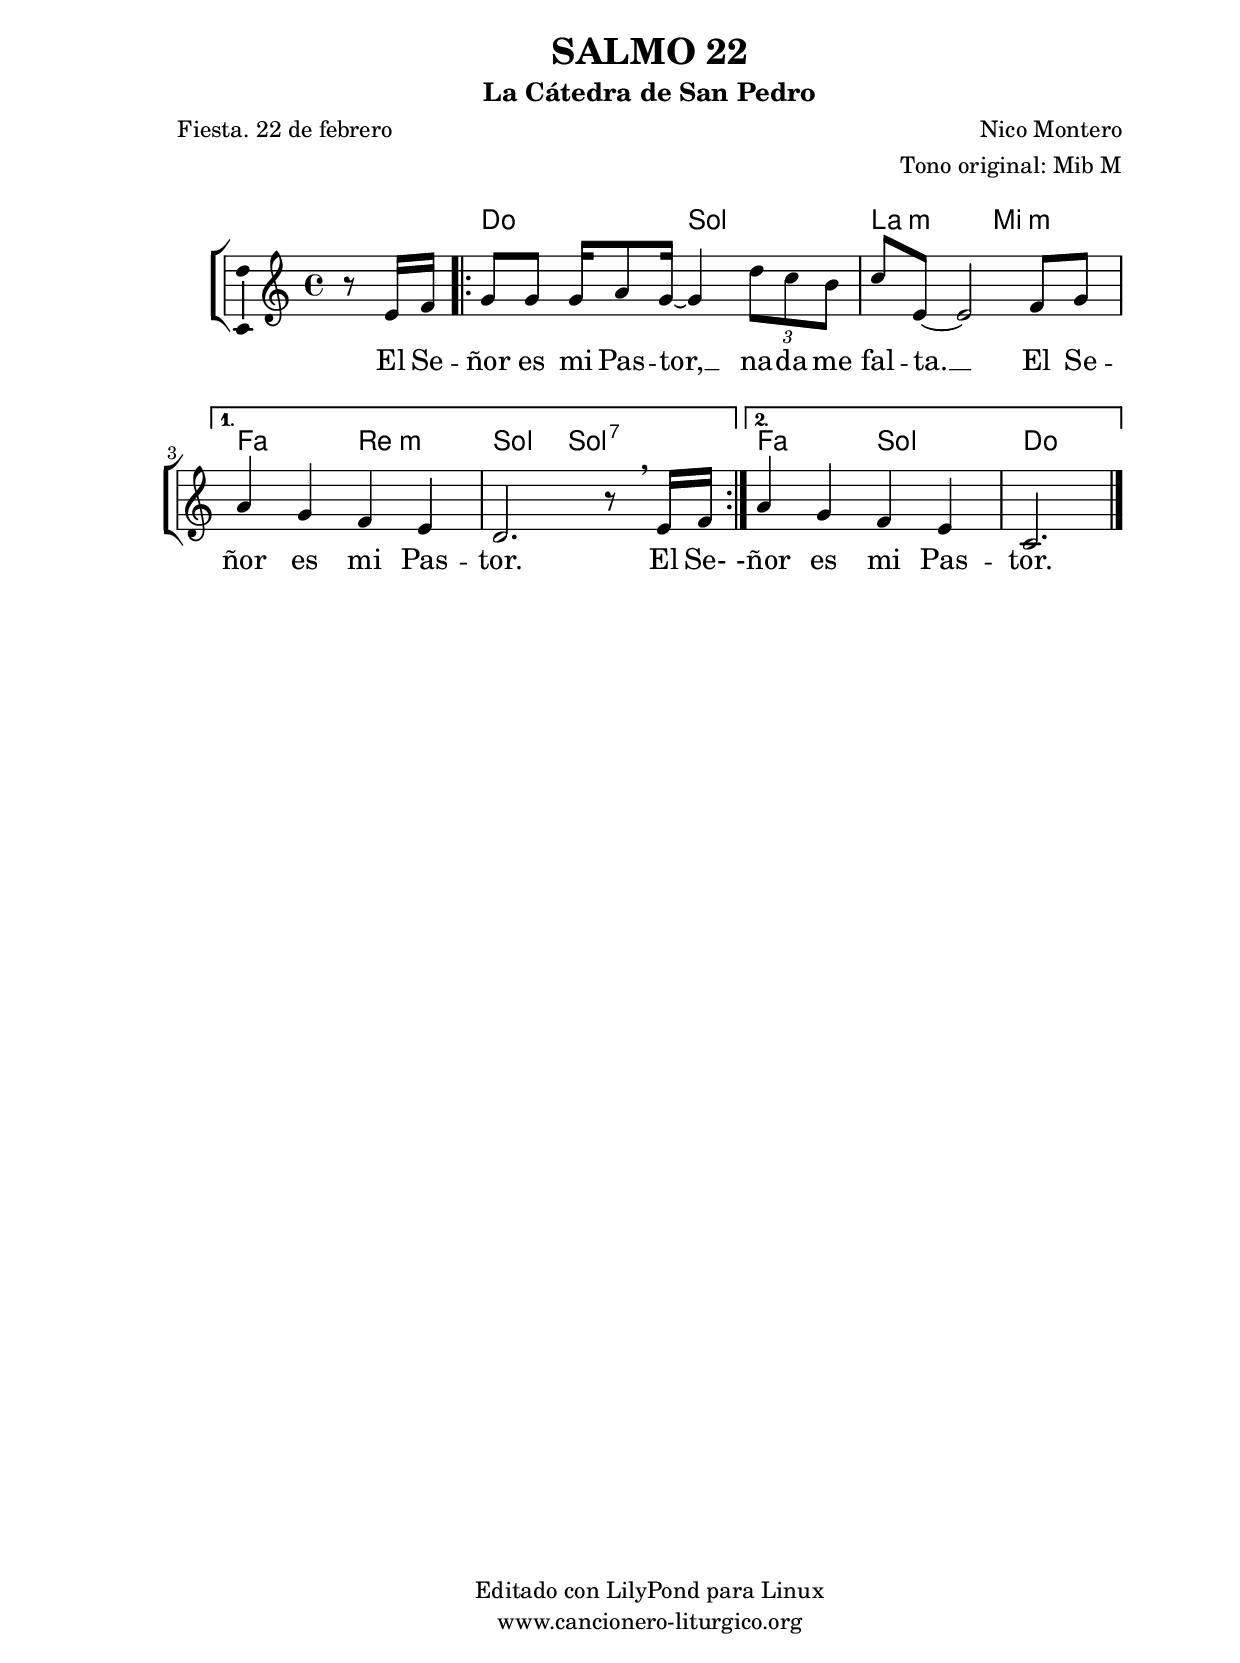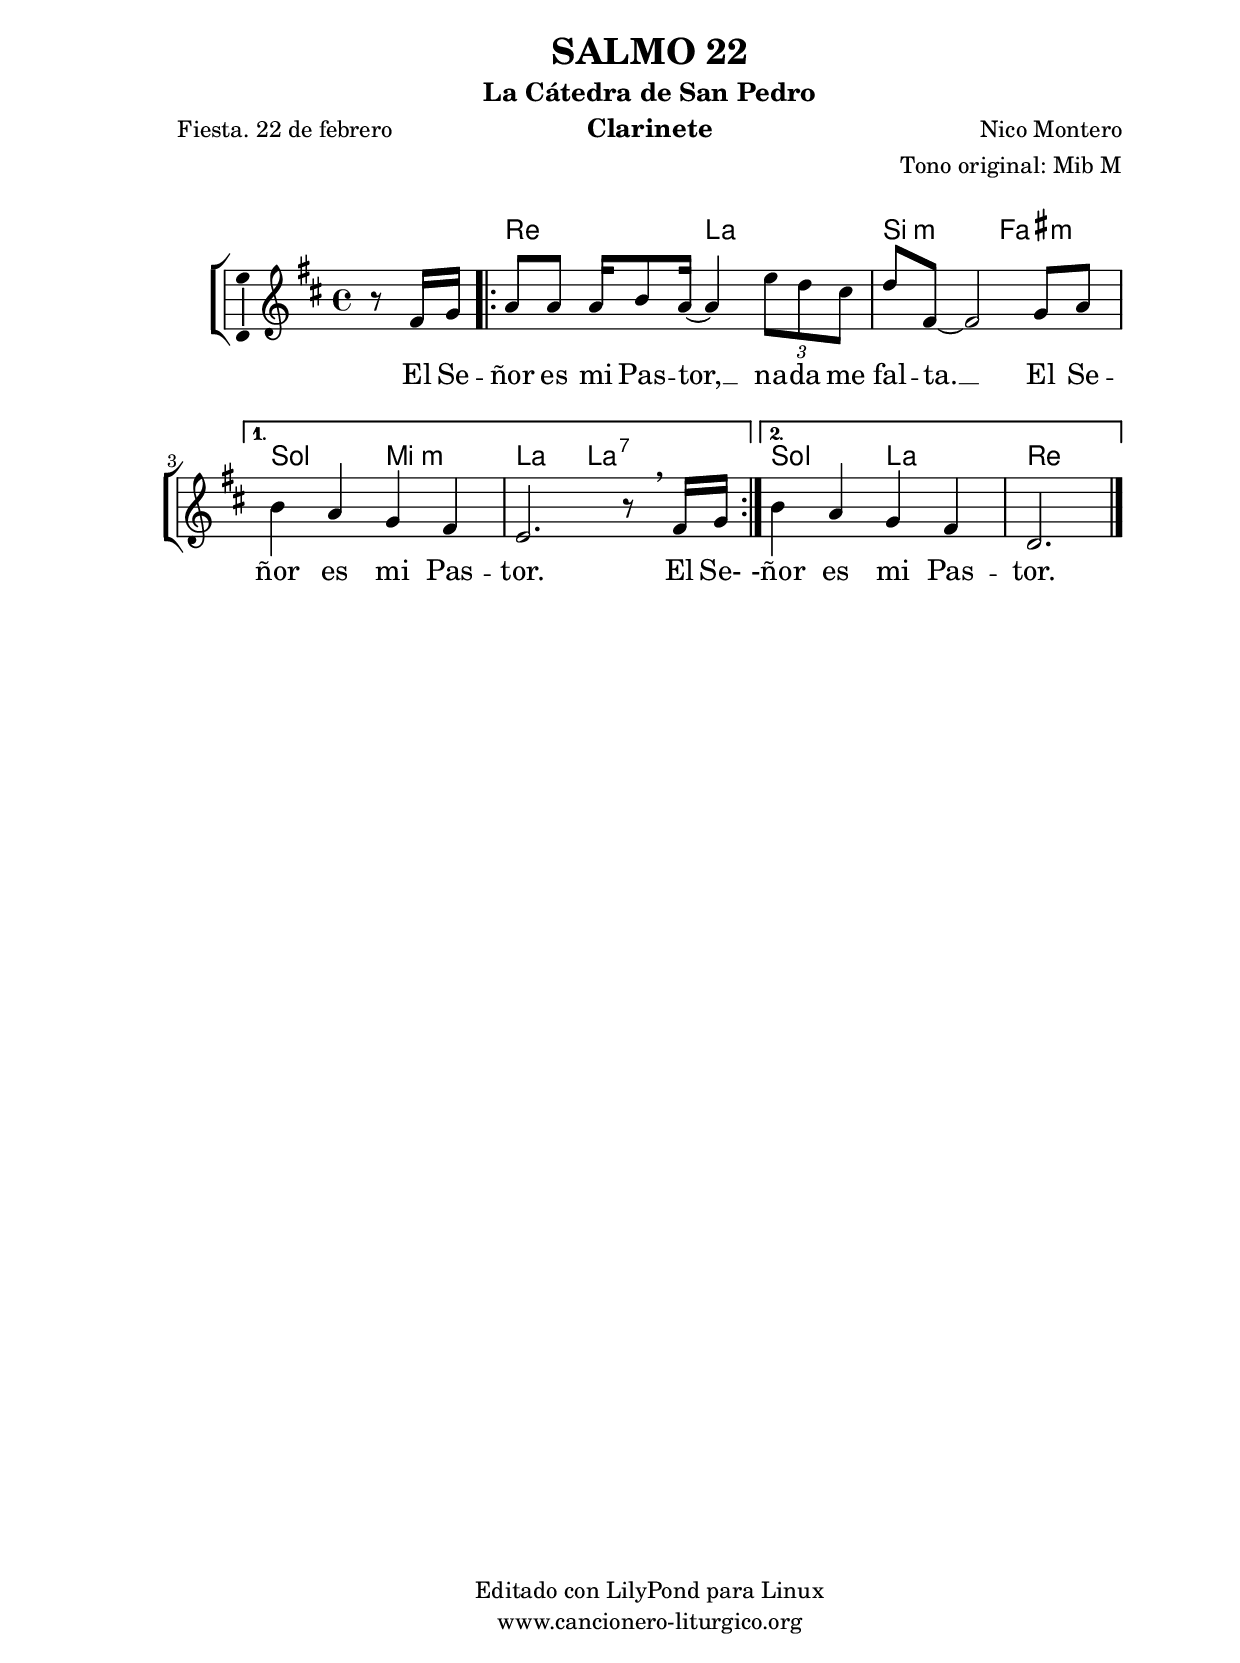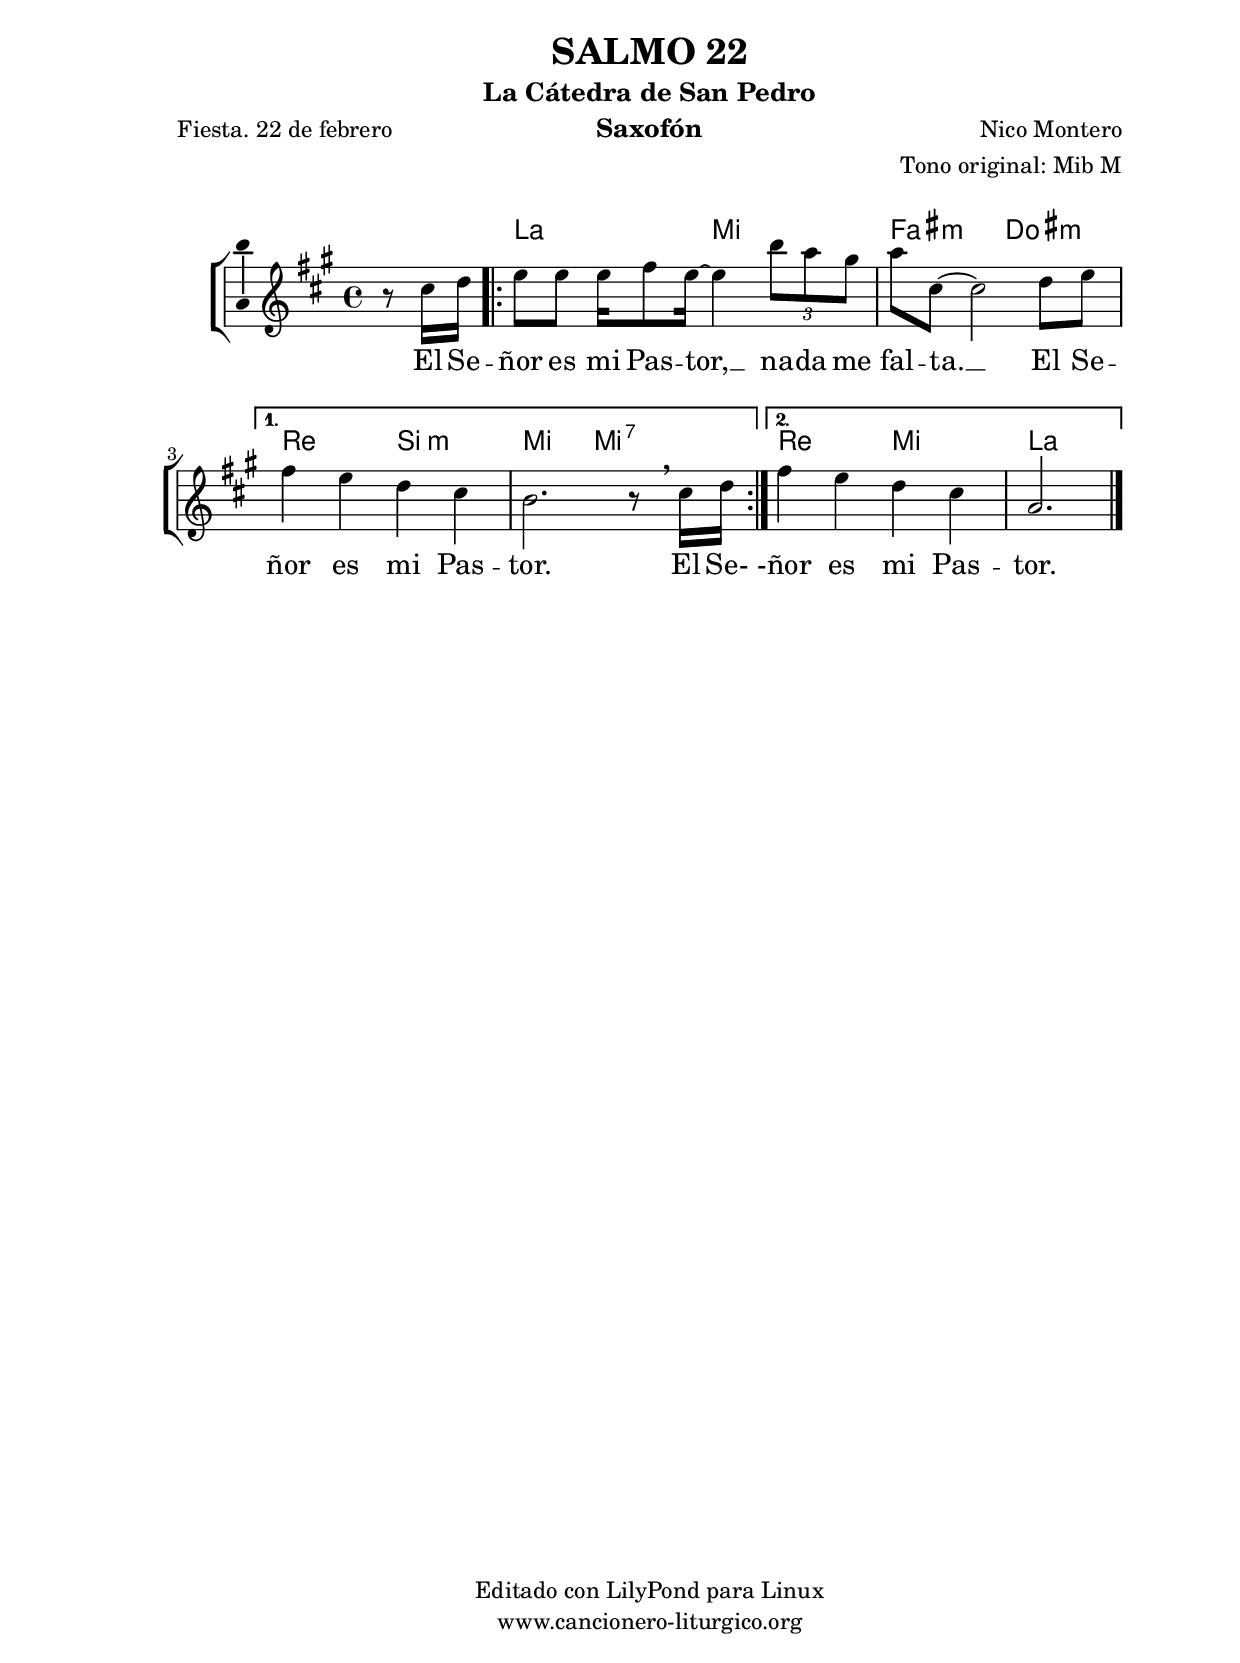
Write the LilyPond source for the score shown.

%
%para convertir .midi en .wav:
%timidity filename.midi -Ow -o finename.wav
%
%
%Para convertir de .wav a .mp3:
%lame -h -m j filename.wav
%
%
%para escuchar el midi:
%timidity nombrefichero.midi
%


%versión de lilypond para la que se ha escrito esta partitura:
\version "2.16.0"

	%Tamaño papel
	#(set-default-paper-size "a4")
	%Tamaño partitura
	#(set-global-staff-size 20)
	%No responde al pulsar sobre una nota
	#(ly:set-option 'point-and-click #f)

%parámetros del encabezamiento:
\header {
	title = "SALMO 22"
	subtitle = "La Cátedra de San Pedro"
	composer = "Nico Montero"
	poet = "Fiesta. 22 de febrero"
	meter = ""
	arranger = "Tono original: Mib M"
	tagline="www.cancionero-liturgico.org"
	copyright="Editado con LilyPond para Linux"
	tiempo = ""
	usos = "Salmo"
	letra = "El Señor es mi Pastor, nada me falta. El Señor es mi Pastor."
	}

%parámetros asociados al papel:
\paper  {
	oddHeaderMarkup = \markup {\fill-line { \on-the-fly #not-first-page \fromproperty #'header:title \on-the-fly #not-first-page \fromproperty #'header:composer }}
	evenHeaderMarkup = \markup {\fill-line { \fromproperty #'header:composer \fromproperty #'header:title }}
	#(set-paper-size "a4")
	print-page-number = ##f
	first-page-number = 1
	print-first-page-number = ##f
%	head-separation = 3.0 \cm
	top-margin = 2.0 \cm
	bottom-margin = 0.5\cm
%%%	bottom-margin = -1.0\cm
	left-margin = 3.0 \cm
	line-width = 16.0 \cm 
	indent = 8\mm
	interscoreline = 2.\mm
	between-system-space = 15\mm
%	para que las partituras no llenen la hoja:
	ragged-bottom = ##t
%	idem para la última hoja:
	ragged-last-bottom = ##f
%	para que las partituras llenen el ancho del papel:
	ragged-last = ##f
	after-title-space = 2.5 \cm
%page-count=1
%system-count=1

	%Flexible Vertical Spacing
%	markup-markup-spacing =
%	#'((basic-distance . 15) (minimum-distance . 15) (padding . 3))
	markup-system-spacing =
	#'((basic-distance . 15) (minimum-distance . 15) (padding . 3))
	system-system-spacing =
	#'((basic-distance . 15) (minimum-distance . 15) (padding . 3))
	score-system-spacing =
	#'((basic-distance . 15) (minimum-distance . 15) (padding . 5))
%	top-system-spacing = % header
%	#'((basic-distance . 8) (minimum-distance . 0) (padding . 3))
%	top-markup-spacing =
%	#'((basic-distance . 20) (minimum-distance . 20) (padding . 3))
	last-bottom-spacing = % footer
	#'((basic-distance . 5) (minimum-distance . 5) (padding . 3))
%	score-markup-spacing =
%	#'((basic-distance . 16) (minimum-distance . 13) (padding . 3))

	}


%parámetros que afectan a toda la partitura:
global =  {
	%clave de sol (G):
	\clef G
	%armadura:
	\transpose ees c
	\key ees \major
	\tempo 4=74
	\set Score.tempoHideNote = ##t
	}


acordes = {
	\italianChords
	\chordmode {
	\transpose ees c
{

s4
\repeat volta 2 {
ees2 bes c:m g:m
}
\alternative {
{
aes2 f:m bes bes:7
}
{
aes2 bes ees2. %%%s4
}
}

	}
	}
}


melodia = 
	\transpose ees c
{
	\relative c''{

\time 4/4

\partial4
r8 g16 aes
\repeat volta 2 {
%%%%%%%%%%%%%%%bes8 bes bes16 c8 bes16~bes4 f'16 ees8 d16
bes8 bes bes16 c8 bes16~bes4 \tuplet3/2{f'8 ees d}
ees8 g,~g2 aes8 bes
}
\alternative {
{
c4 bes aes g
f2. r8 \breathe g16 aes
}
{
c4 bes aes g
ees2. %%%s4
}
}

	\bar "|."
	}
	}


texto = \lyricmode {
El Se -- ñor es mi Pas -- tor, __ na -- da me fal -- ta. __
El Se -- ñor es mi Pas -- tor.
El Se-
-ñor es mi Pas -- tor.
	}


acordesStaff = \context ChordNames = acordesStaff <<
	\set chordChanges = ##t
	\acordes
	>>


vozStaff = \context Voice = vozStaff
\with {\consists "Ambitus_engraver"}
<<
%	\set Staff.instrumentName = ""
%	\set Staff.shortInstrumentName = ""
%	\set Staff.midiInstrument = #"clarinet"
%	\set Staff.midiInstrument = #"cello"
%	\set Staff.midiInstrument = #"flute"
	\set Staff.midiInstrument = #"electric guitar (jazz)"
%	\set Staff.midiInstrument = #"english horn"
%	\set Staff.midiInstrument = #"violin"
%	\set Staff.midiInstrument = #"glockenspiel"
	\set Staff.midiMinimumVolume = #0.7
	\set Staff.midiMaximumVolume = #0.9
	\global
	\melodia
	>>


textoStaff = \context Lyrics = textoStaff <<
	\lyricsto vozStaff \texto
	>>

\book {
	\score {
		\context ChoirStaff {
			\override StaffGroup.SystemStartBracket #'collapse-height = #1
			\override Score.SystemStartBar #'collapse-height = #1
			<<
			\acordesStaff
			\vozStaff
			\textoStaff
			>>
			}
		\layout {
	    		\context {
				\Lyrics
				\override LyricText #'font-size = #2
				}
	   		 \context {
				\Score
				%fontSize = #3
				\override StaffSymbol #'staff-space = #(magstep +3)
				%\override Beam #'thickness = #0.55
				%\override SpacingSpanner #'spacing-increment = #1.0
				%\override Slur #'height-limit = #1.5
				}
			}
		}
	\score {
		\unfoldRepeats
		\context ChoirStaff {
			<<
			\acordesStaff
			\vozStaff
			>>
			}
		\midi {
	  		\context {
	  			\Score
				tempoWholesPerMinute = #(ly:make-moment 70 4)
				}
			}
		}
	}

%Partitura para clarinete
#(define output-suffix "C")
\book {
	\header{
		instrument = "Clarinete"
		}
	\score {
		\context ChoirStaff {
			\override StaffGroup.SystemStartBracket #'collapse-height = #1
			\override Score.SystemStartBar #'collapse-height = #1
\transpose c d
			<<
			\acordesStaff
			\vozStaff
			\textoStaff
			>>
			}
		\layout {
	    		\context {
				\Lyrics
				\override LyricText #'font-size = #2
				}
	   		 \context {
				\Score
				%fontSize = #3
				\override StaffSymbol #'staff-space = #(magstep +3)
				%\override Beam #'thickness = #0.55
				%\override SpacingSpanner #'spacing-increment = #1.0
				%\override Slur #'height-limit = #1.5
				}
			}
		}
	}

%Partitura para saxofón
#(define output-suffix "S")
\book {
	\header{
		instrument = "Saxofón"
		}
	\score {
		\context ChoirStaff {
			\override StaffGroup.SystemStartBracket #'collapse-height = #1
			\override Score.SystemStartBar #'collapse-height = #1
\transpose c a
			<<
			\acordesStaff
			\vozStaff
			\textoStaff
			>>
			}
		\layout {
	    		\context {
				\Lyrics
				\override LyricText #'font-size = #2
				}
	   		 \context {
				\Score
				%fontSize = #3
				\override StaffSymbol #'staff-space = #(magstep +3)
				%\override Beam #'thickness = #0.55
				%\override SpacingSpanner #'spacing-increment = #1.0
				%\override Slur #'height-limit = #1.5
				}
			}
		}
	}

